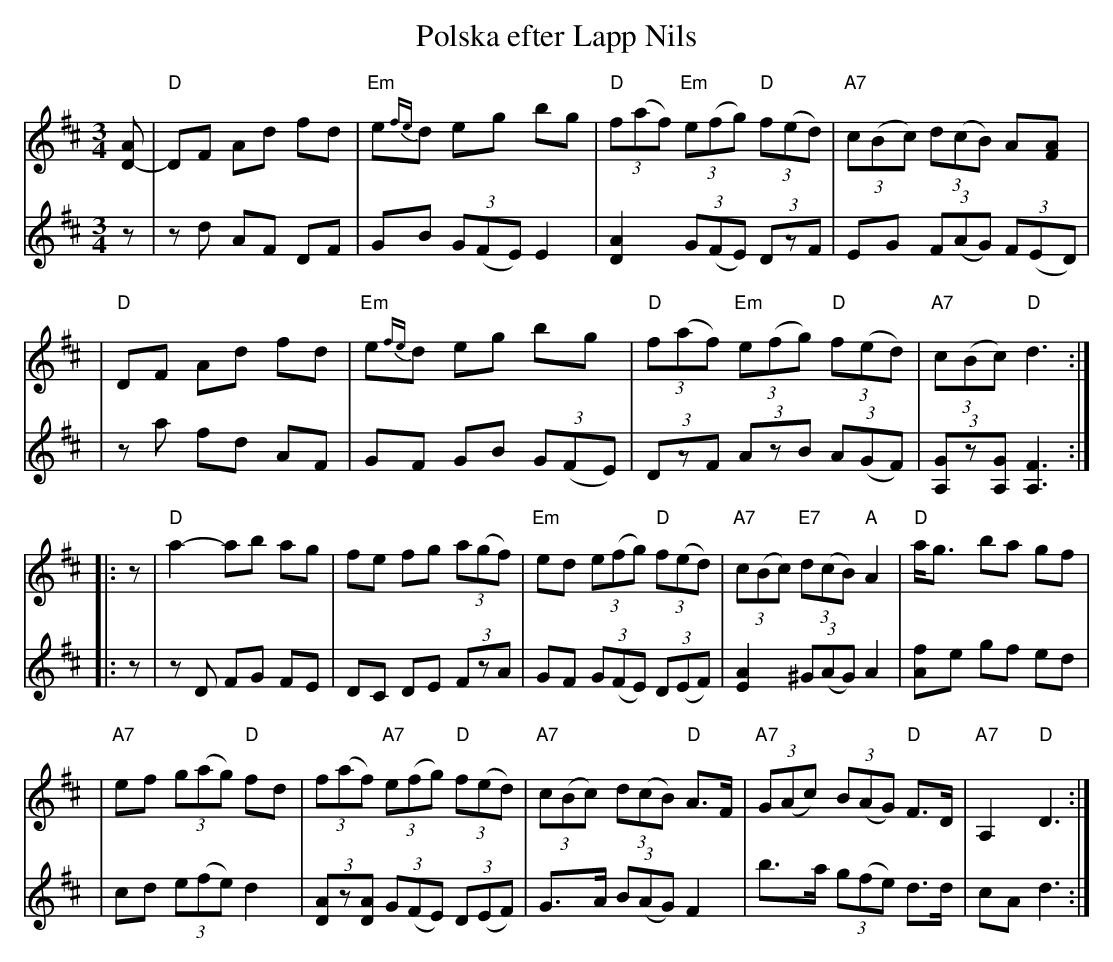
X:1
T: Polska efter Lapp Nils
M: 3/4
L: 1/8
K: D
V: 1
[AD-] \
| "D"DF Ad fd | "Em"e{fe}d eg bg \
| "D"(3f(af) "Em"(3e(fg) "D"(3f(ed) | "A7"(3c(Bc) (3d(cB) A[AF] |
| "D"DF Ad fd | "Em"e{fe}d eg bg \
| "D"(3f(af) "Em"(3e(fg) "D"(3f(ed) | "A7"(3c(Bc) "D"d3 :|
|: z \
| "D"a2- ab ag | fe fg (3a(gf) \
| "Em"ed (3e(fg) "D"(3f(ed) | "A7"(3c(Bc) "E7"(3d(cB) "A"A2 | "D"a<g ba gf |
| "A7"ef (3g(ag) "D"fd | (3f(af) "A7"(3e(fg) "D"(3f(ed) \
| "A7"(3c(Bc) (3d(cB) "D"A>F | "A7"(3G(Ac) (3B(AG) "D"F>D | "A7"A,2 "D"D3 :|
V: 2
z \
| zd AF DF | GB (3G(FE) E2 \
| [A2D2] (3G(FE) (3DzF | EG (3F(AG) (3F(ED) |
| za fd AF | GF GB (3G(FE) \
| (3DzF (3AzB (3A(GF) | (3[GA,]z[GA,] [F3A,3] :|
|: z \
| zD FG FE | DC DE (3FzA \
| GF (3G(FE) (3D(EF) | [A2E2] (3^G(AG) A2 | [fA]e gf ed |
| cd (3e(fe) d2 | (3[AD]z[AD] (3G(FE) (3D(EF) \
| G>A  (3B(AG) F2 | b>a (3g(fe) d>d | cA d3 :|
